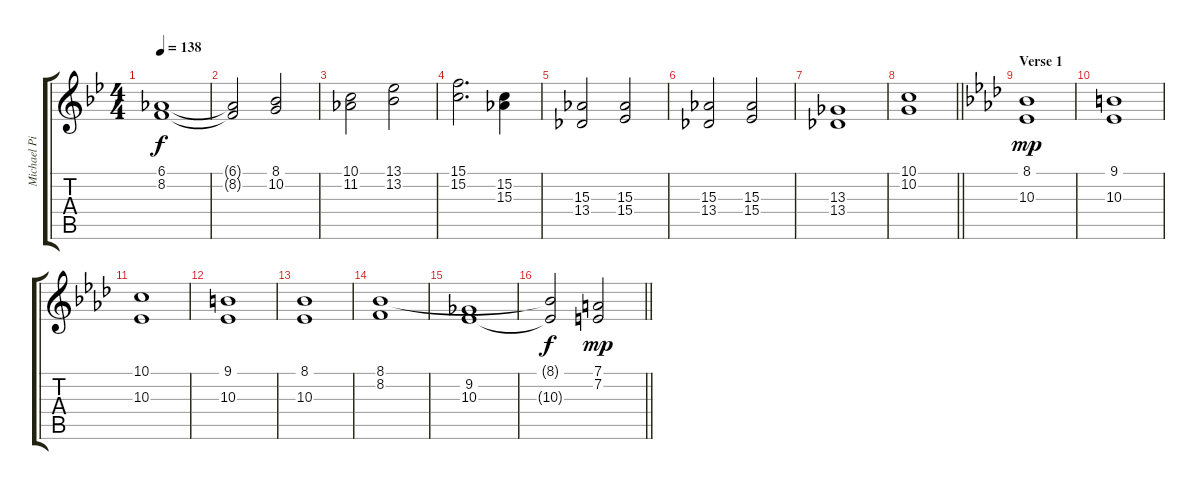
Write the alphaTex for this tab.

\track ("Michael Pinnella (keyboard)" "Michael Pi") {instrument stringensemble1}
\staff {score tabs}
\tuning (D4 A3 F3 C3 G2 D2) {hide}
\ts (4 4)
\tempo 138
\clef g2
\ks gminor
(6.1 8.2).1{dy f} |
(6.1{t} 8.2{t}).2 (8.1 10.2).2 |
(10.1 11.2).2 (13.1 13.2).2 |
(15.1 15.2).2{d} (15.2 15.3).4 |
(15.3 13.4).2 (15.3 15.4).2 |
(15.3 13.4).2 (15.3 15.4).2 |
(13.3 13.4).1 |
\barLineRight lightlight
(10.1 10.2).1 |
\section ("" "Verse 1")
\ks ab
(8.1 10.3).1{dy mp volume 12 balance 5} |
(9.1 10.3).1 |
(10.1 10.3).1 |
(9.1 10.3).1 |
(8.1 10.3).1 |
(8.1 8.2).1 |
(9.2 10.3).1 |
\barLineRight lightlight
(8.1{t} 10.3{t}).2{dy f} (7.1 7.2).2{dy mp}
